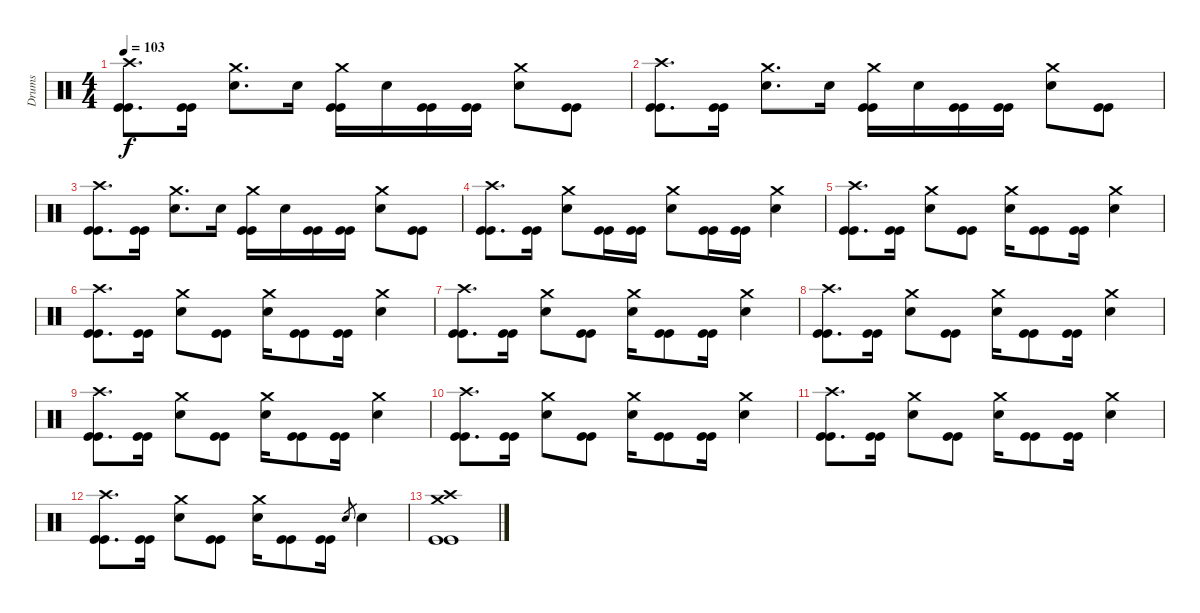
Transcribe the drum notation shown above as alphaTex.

\track ("Drums" "Drums") {instrument percussion}
\staff {score}
\articulation defaults
\ts (4 4)
\tempo 103
\clef neutral
\ks c
("Crash high (hit)" "Kick (hit)" "Kick (hit)").8{d dy f} ("Kick (hit)" "Kick (hit)").16 ("Crash medium (hit)" "Electric Snare (hit)").8{d} "Electric Snare (hit)".16 ("Crash medium (hit)" "Kick (hit)" "Kick (hit)").16 "Electric Snare (hit)".16 ("Kick (hit)" "Kick (hit)").16 ("Kick (hit)" "Kick (hit)").16 ("Crash medium (hit)" "Electric Snare (hit)").8 ("Kick (hit)" "Kick (hit)").8 |
("Crash high (hit)" "Kick (hit)" "Kick (hit)").8{d} ("Kick (hit)" "Kick (hit)").16 ("Crash medium (hit)" "Electric Snare (hit)").8{d} "Electric Snare (hit)".16 ("Crash medium (hit)" "Kick (hit)" "Kick (hit)").16 "Electric Snare (hit)".16 ("Kick (hit)" "Kick (hit)").16 ("Kick (hit)" "Kick (hit)").16 ("Crash medium (hit)" "Electric Snare (hit)").8 ("Kick (hit)" "Kick (hit)").8 |
("Crash high (hit)" "Kick (hit)" "Kick (hit)").8{d} ("Kick (hit)" "Kick (hit)").16 ("Crash medium (hit)" "Electric Snare (hit)").8{d} "Electric Snare (hit)".16 ("Crash medium (hit)" "Kick (hit)" "Kick (hit)").16 "Electric Snare (hit)".16 ("Kick (hit)" "Kick (hit)").16 ("Kick (hit)" "Kick (hit)").16 ("Crash medium (hit)" "Electric Snare (hit)").8 ("Kick (hit)" "Kick (hit)").8 |
("Crash high (hit)" "Kick (hit)" "Kick (hit)").8{d} ("Kick (hit)" "Kick (hit)").16 ("Crash medium (hit)" "Electric Snare (hit)").8 ("Kick (hit)" "Kick (hit)").16 ("Kick (hit)" "Kick (hit)").16 ("Crash medium (hit)" "Electric Snare (hit)").8 ("Kick (hit)" "Kick (hit)").16 ("Kick (hit)" "Kick (hit)").16 ("Crash medium (hit)" "Electric Snare (hit)").4 |
("Crash high (hit)" "Kick (hit)" "Kick (hit)").8{d} ("Kick (hit)" "Kick (hit)").16 ("Crash medium (hit)" "Electric Snare (hit)").8 ("Kick (hit)" "Kick (hit)").8 ("Crash medium (hit)" "Electric Snare (hit)").16 ("Kick (hit)" "Kick (hit)").8 ("Kick (hit)" "Kick (hit)").16 ("Crash medium (hit)" "Electric Snare (hit)").4 |
("Crash high (hit)" "Kick (hit)" "Kick (hit)").8{d} ("Kick (hit)" "Kick (hit)").16 ("Crash medium (hit)" "Electric Snare (hit)").8 ("Kick (hit)" "Kick (hit)").8 ("Crash medium (hit)" "Electric Snare (hit)").16 ("Kick (hit)" "Kick (hit)").8 ("Kick (hit)" "Kick (hit)").16 ("Crash medium (hit)" "Electric Snare (hit)").4 |
("Crash high (hit)" "Kick (hit)" "Kick (hit)").8{d} ("Kick (hit)" "Kick (hit)").16 ("Crash medium (hit)" "Electric Snare (hit)").8 ("Kick (hit)" "Kick (hit)").8 ("Crash medium (hit)" "Electric Snare (hit)").16 ("Kick (hit)" "Kick (hit)").8 ("Kick (hit)" "Kick (hit)").16 ("Crash medium (hit)" "Electric Snare (hit)").4 |
("Crash high (hit)" "Kick (hit)" "Kick (hit)").8{d} ("Kick (hit)" "Kick (hit)").16 ("Crash medium (hit)" "Electric Snare (hit)").8 ("Kick (hit)" "Kick (hit)").8 ("Crash medium (hit)" "Electric Snare (hit)").16 ("Kick (hit)" "Kick (hit)").8 ("Kick (hit)" "Kick (hit)").16 ("Crash medium (hit)" "Electric Snare (hit)").4 |
("Crash high (hit)" "Kick (hit)" "Kick (hit)").8{d} ("Kick (hit)" "Kick (hit)").16 ("Crash medium (hit)" "Electric Snare (hit)").8 ("Kick (hit)" "Kick (hit)").8 ("Crash medium (hit)" "Electric Snare (hit)").16 ("Kick (hit)" "Kick (hit)").8 ("Kick (hit)" "Kick (hit)").16 ("Crash medium (hit)" "Electric Snare (hit)").4 |
("Crash high (hit)" "Kick (hit)" "Kick (hit)").8{d} ("Kick (hit)" "Kick (hit)").16 ("Crash medium (hit)" "Electric Snare (hit)").8 ("Kick (hit)" "Kick (hit)").8 ("Crash medium (hit)" "Electric Snare (hit)").16 ("Kick (hit)" "Kick (hit)").8 ("Kick (hit)" "Kick (hit)").16 ("Crash medium (hit)" "Electric Snare (hit)").4 |
("Crash high (hit)" "Kick (hit)" "Kick (hit)").8{d} ("Kick (hit)" "Kick (hit)").16 ("Crash medium (hit)" "Electric Snare (hit)").8 ("Kick (hit)" "Kick (hit)").8 ("Crash medium (hit)" "Electric Snare (hit)").16 ("Kick (hit)" "Kick (hit)").8 ("Kick (hit)" "Kick (hit)").16 ("Crash medium (hit)" "Electric Snare (hit)").4 |
("Crash high (hit)" "Kick (hit)" "Kick (hit)").8{d} ("Kick (hit)" "Kick (hit)").16 ("Crash medium (hit)" "Electric Snare (hit)").8 ("Kick (hit)" "Kick (hit)").8 ("Crash medium (hit)" "Electric Snare (hit)").16 ("Kick (hit)" "Kick (hit)").8 ("Kick (hit)" "Kick (hit)").16 "Electric Snare (hit)".8{gr} "Electric Snare (hit)".4 |
("Crash high (hit)" "Crash medium (hit)" "Kick (hit)" "Kick (hit)").1
